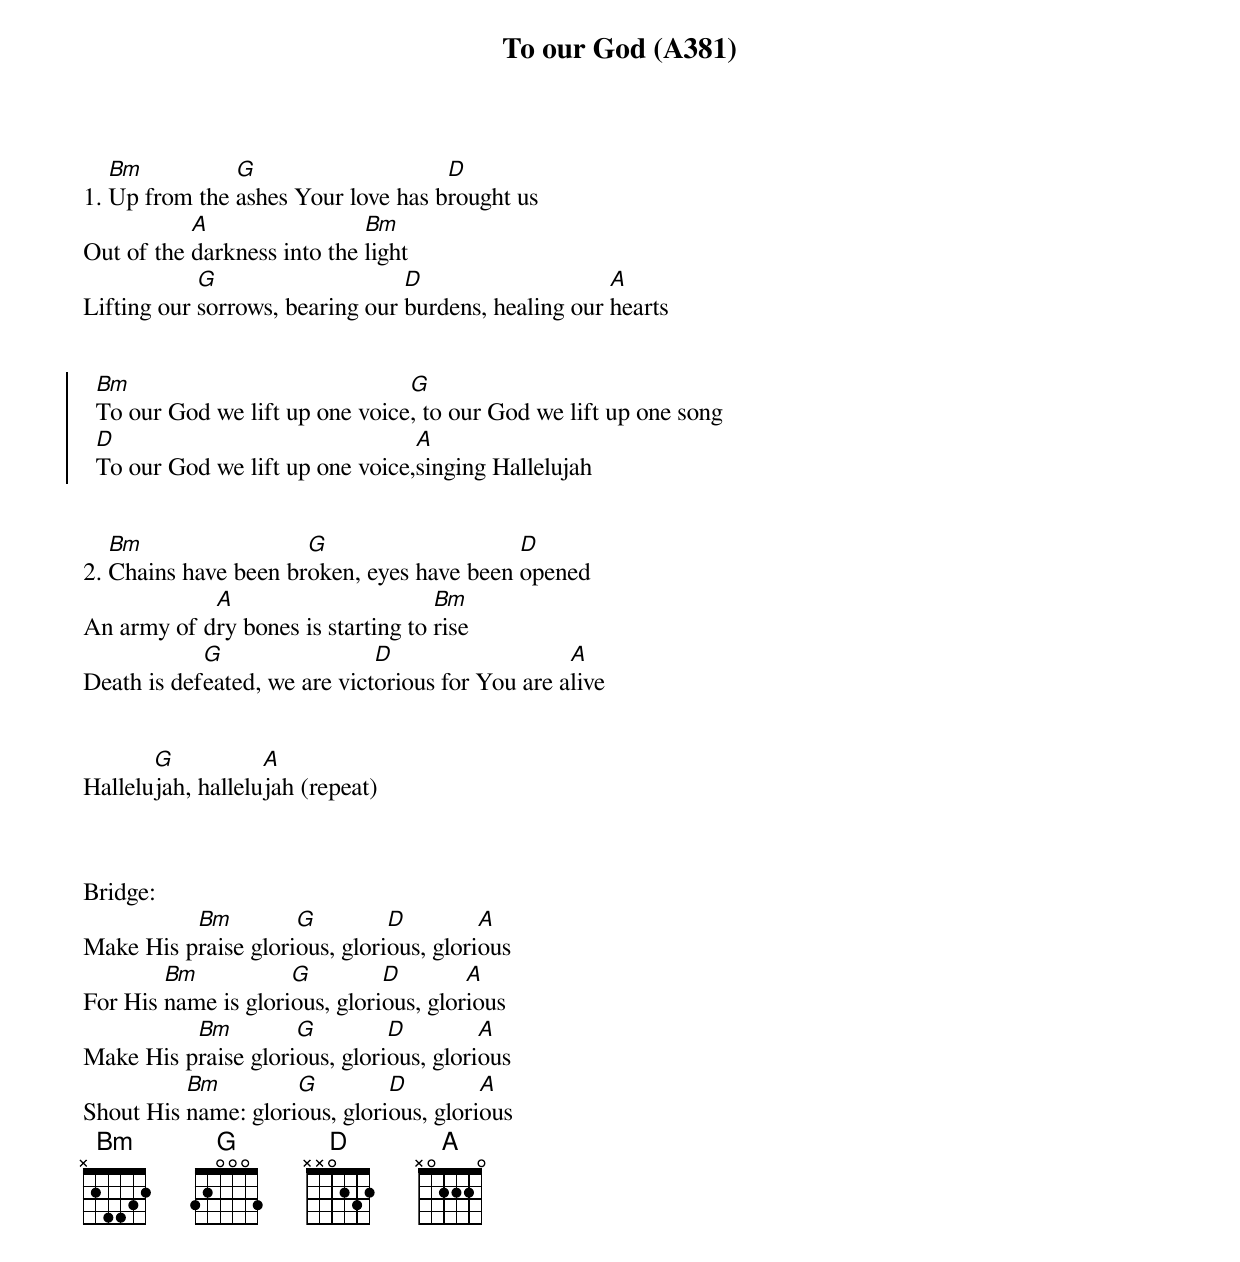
{title: To our God (A381)}
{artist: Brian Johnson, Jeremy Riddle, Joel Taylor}

1. [Bm]Up from the [G]ashes Your love has b[D]rought us
Out of the [A]darkness into the [Bm]light
Lifting our [G]sorrows, bearing our [D]burdens, healing our [A]hearts


{soc}
  [Bm]To our God we lift up one voice[G], to our God we lift up one song
  [D]To our God we lift up one voice,[A]singing Hallelujah
 {eoc}


2. [Bm]Chains have been br[G]oken, eyes have been [D]opened
An army of d[A]ry bones is starting to [Bm]rise
Death is def[G]eated, we are vict[D]orious for You are a[A]live


Hallelu[G]jah, hallelu[A]jah (repeat)



Bridge:
Make His p[Bm]raise glori[G]ous, glori[D]ous, glori[A]ous
For His [Bm]name is glori[G]ous, glori[D]ous, glor[A]ious
Make His p[Bm]raise glori[G]ous, glori[D]ous, glori[A]ous
Shout His [Bm]name: glori[G]ous, glori[D]ous, glori[A]ous
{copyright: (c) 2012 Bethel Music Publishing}
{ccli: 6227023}
